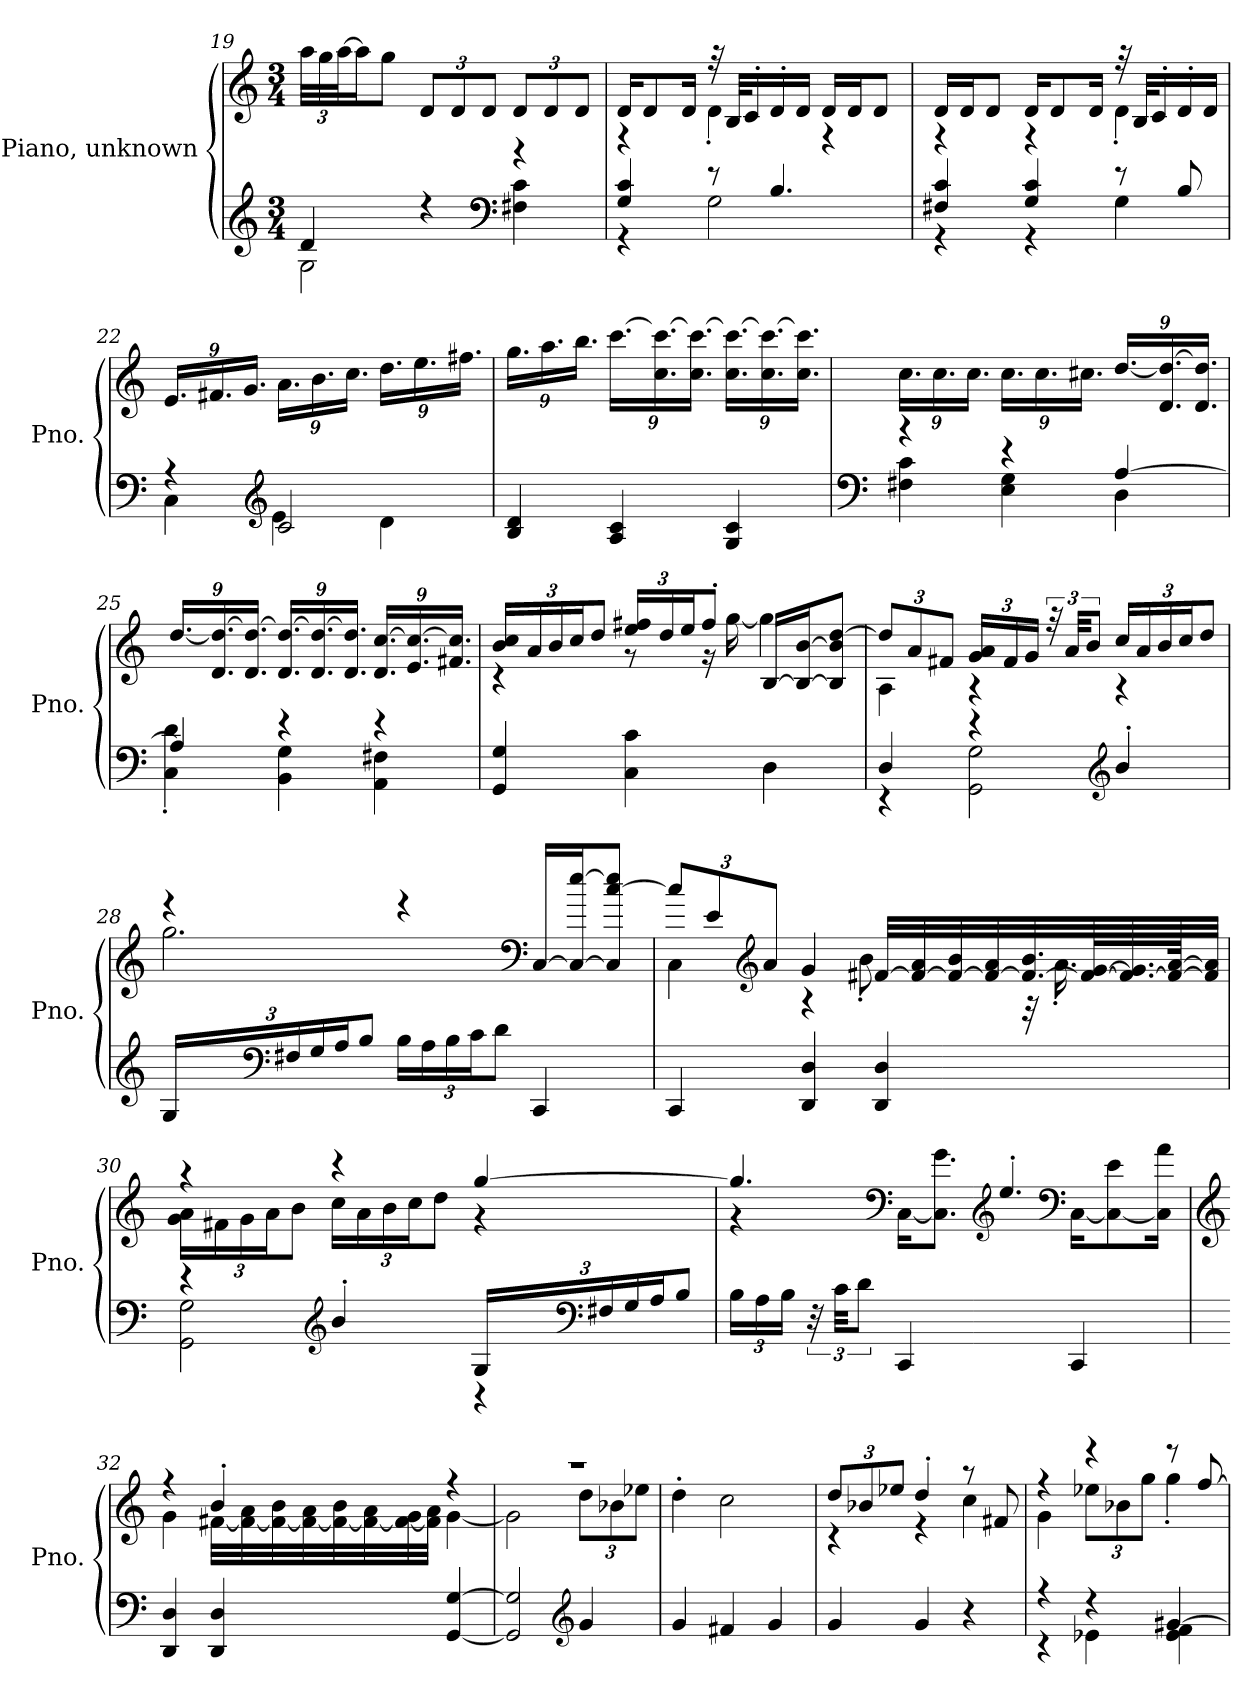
**kern	**kern
*part1	*part1
*staff2	*staff1
*I"Piano, unknown	*
*I'Pno.	*
*clefG2	*clefG2
*k[]	*k[]
*M3/4	*M3/4
=19	=19
*^	*
*	*	*Xbrackettup
4d/	2G\	48aa\LLL
.	.	48gg\
.	.	[48aa\J
.	.	16aa\J]
.	.	8gg\J
4r	.	12d/L
.	.	12d/
.	.	12d/J
*clefF4	*	*
4r	4F#X\ 4c\	12d/L
.	.	12d/
.	.	12d/J
!!LO:PB:g=z
=20	=20	=20
*	*	*^
4G/ 4c/	4r	16d/KL	4r
.	.	8d/	.
.	.	16d/Jk	.
8r	2G\	32r	4d'\
.	.	32B/KLL	.
.	.	16c'/	.
4.B/	.	16d'/	.
.	.	16d/JJ	.
.	.	16d/LL	4r
.	.	16d/J	.
.	.	8d/J	.
=21	=21	=21	=21
4F#X/ 4c/	4r	16d/LL	4r
.	.	16d/J	.
.	.	8d/J	.
4G/ 4c/	4r	16d/KL	4r
.	.	8d/	.
.	.	16d/Jk	.
8r	4G\	32r	4d'\
.	.	32B/KLL	.
.	.	16c'/	.
8B/	.	16d'/	.
.	.	16d/JJ	.
*	*	*v	*v
=22	=22	=22
4r	4C\	18.e/LL
.	.	18.f#X/
.	.	18.g/JJ
*clefG2	*	*
2c/	4e\	18.a\LL
.	.	18.b\
.	.	18.cc\JJ
.	4d\	18.dd\LL
.	.	18.ee\
.	.	18.ff#X\JJ
*v	*v	*
!!LO:LB:g=z
=23	=23
4B/ 4d/	18.gg\LL
.	18.aa\
.	18.bb\JJ
4A/ 4c/	[18.ccc\LL
.	18.cc\ 18.ccc\_
.	18.cc\ 18.ccc\_JJ
4G/ 4c/	18.cc\ 18.ccc\_LL
.	18.cc\ 18.ccc\_
.	18.cc\ 18.ccc\]JJ
=24	=24
*clefF4	*
*^	*
4r	4F#X\ 4c\	18.cc\LL
.	.	18.cc\
.	.	18.cc\JJ
4r	4E\ 4G\	18.cc\LL
.	.	18.cc\
.	.	18.cc#X\JJ
[4A/	4D\	[18.dd/LL
.	.	18.d/ 18.dd/_
.	.	18.d/ 18.dd/]JJ
!!LO:LB:g=z
=25	=25	=25
4A/]	4C\' 4d\'	[18.dd/LL
.	.	18.d/ 18.dd/_
.	.	18.d/ 18.dd/_JJ
4r	4BB\ 4G\	18.d/ 18.dd/_LL
.	.	18.d/ 18.dd/_
.	.	18.d/ 18.dd/]JJ
4r	4AA\ 4F#X\	18.d/ [18.cc/LL
.	.	18.e/ 18.cc/_
.	.	18.f#X/ 18.cc/]JJ
*v	*v	*
=26	=26
*	*^
4GG/ 4G/	24b/ 24cc/LL	4r
.	24a/	.
.	24b/	.
.	24cc/J	.
.	12dd/J	.
4C\ 4c\	24ee/ 24ff#X/LL	8r
.	24dd/	.
.	24ee/J	.
.	8ff#'/J	16r
.	.	[16gg\
4D\	[16B/LL	4gg\]
.	16B/_ [16b/J	.
.	8B/] 8b/] [8dd/J	.
!!LO:LB:g=z	!!
=27	=27	=27
*^	*	*
4D/	4r	12dd/L]	4A\
.	.	12a/	.
.	.	12f#X/J	.
4r	2GG\ 2G\	24g/ 24a/LL	4r
.	.	24f#/	.
.	.	24g/JJ	.
*	*	*brackettup	*
.	.	48r	.
.	.	48a/KKL	.
.	.	12b/J	.
*clefG2	*	*	*
*	*	*Xbrackettup	*
4b'/	.	24cc/LL	4r
.	.	24a/	.
.	.	24b/	.
.	.	24cc/J	.
.	.	12dd/J	.
*v	*v	*	*
=28	=28	=28
*Xbrackettup	*	*
24G/LL	4r	2.gg\
*clefF4	*	*
24F#X/	.	.
24G/	.	.
24A/J	.	.
12B/J	.	.
24B\LL	4r	.
24A\	.	.
24B\	.	.
24c\J	.	.
12d\J	.	.
*	*clefF4	*
4CC/	[16C/LL	.
.	16C/_ [16ee/J	.
.	8C/] [8cc/ 8ee/]J	.
!!LO:LB:g=z	!!
=29	=29	=29
4CC/	12cc/L]	4C\
.	12e/	.
*	*clefG2	*
.	12a/J	.
4DD/ 4D/	4g/	4r
4DD/ 4D/	[32f#X/LLL	8b'\
.	32f#/_ 32a/	.
.	32f#/_ 32b/	.
.	32f#/_ 32a/	.
.	32.f#/_ 32.b/	32r
.	.	16.a'\
.	64f#/_ [64g/L	.
.	64.f#/_ 64.g/]	.
.	128f#/_ [128a/JK	.
.	32f#/] 32a/]JJJ	.
=30	=30	=30
*^	*	*
4r	2GG\ 2G\	4r	24g\ 24a\LL
.	.	.	24f#X\
.	.	.	24g\
.	.	.	24a\J
.	.	.	12b\J
*clefG2	*	*	*
4b'/	.	4r	24cc\LL
.	.	.	24a\
.	.	.	24b\
.	.	.	24cc\J
.	.	.	12dd\J
24G/LL	4r	[4gg/	4r
*clefF4	*	*	*
24F#X/	.	.	.
24G/	.	.	.
24A/J	.	.	.
12B/J	.	.	.
*v	*v	*	*
!!LO:LB:g=z	!!
=31	=31	=31
24B\LL	4.gg/]	4r
24A\	.	.
24B\JJ	.	.
*brackettup	*	*
48r	.	.
48c\KKL	.	.
12d\J	.	.
*	*clefF4	*
4CC/	.	[16C\KL
.	.	8.C\] 8.g\J
*	*clefG2	*
.	4.ee'/	.
*	*clefF4	*
4CC/	.	[16C\KL
.	.	8C\_ 8e\
.	.	16C\] 16a\Jk
=32	=32	=32
*	*clefG2	*
4DD/ 4D/	4r	4g\
4DD/ 4D/	4b'/	[32f#X\LLL
.	.	32f#\_ 32a\
.	.	32f#\_ 32b\
.	.	32f#\_ 32a\
.	.	32f#\_ 32b\
.	.	32f#\_ 32a\
.	.	32f#\_ 32g\
.	.	32f#\] 32a\JJJ
[4GG/ [4G/	4r	[4g\
=33	=33	=33
2GG/] 2G/]	2.r	2g\]
*clefG2	*	*
4g/	.	12dd\L
.	.	12b-X\
.	.	12ee-X\J
*	*v	*v
!!LO:PB:g=z
=34	=34
4g/	4dd'\
4f#X/	2cc\
4g/	.
=35	=35
*	*^
4g/	12dd/L	4r
.	12b-X/	.
.	12ee-X/J	.
4g/	4dd'/	4r
4r	8r	4cc\
.	8f#X/	.
=36	=36	=36
*^	*	*
4r	4r	4r	4g\
4r	4e-X\	4r	12ee-X\L
.	.	.	12b-X\
.	.	.	12gg\J
[4g#X/	4e-\ 4f\	8r	4gg'\
.	.	[8ff/	.
*v	*v	*	*
*	*v	*v
=	=
*-	*-
